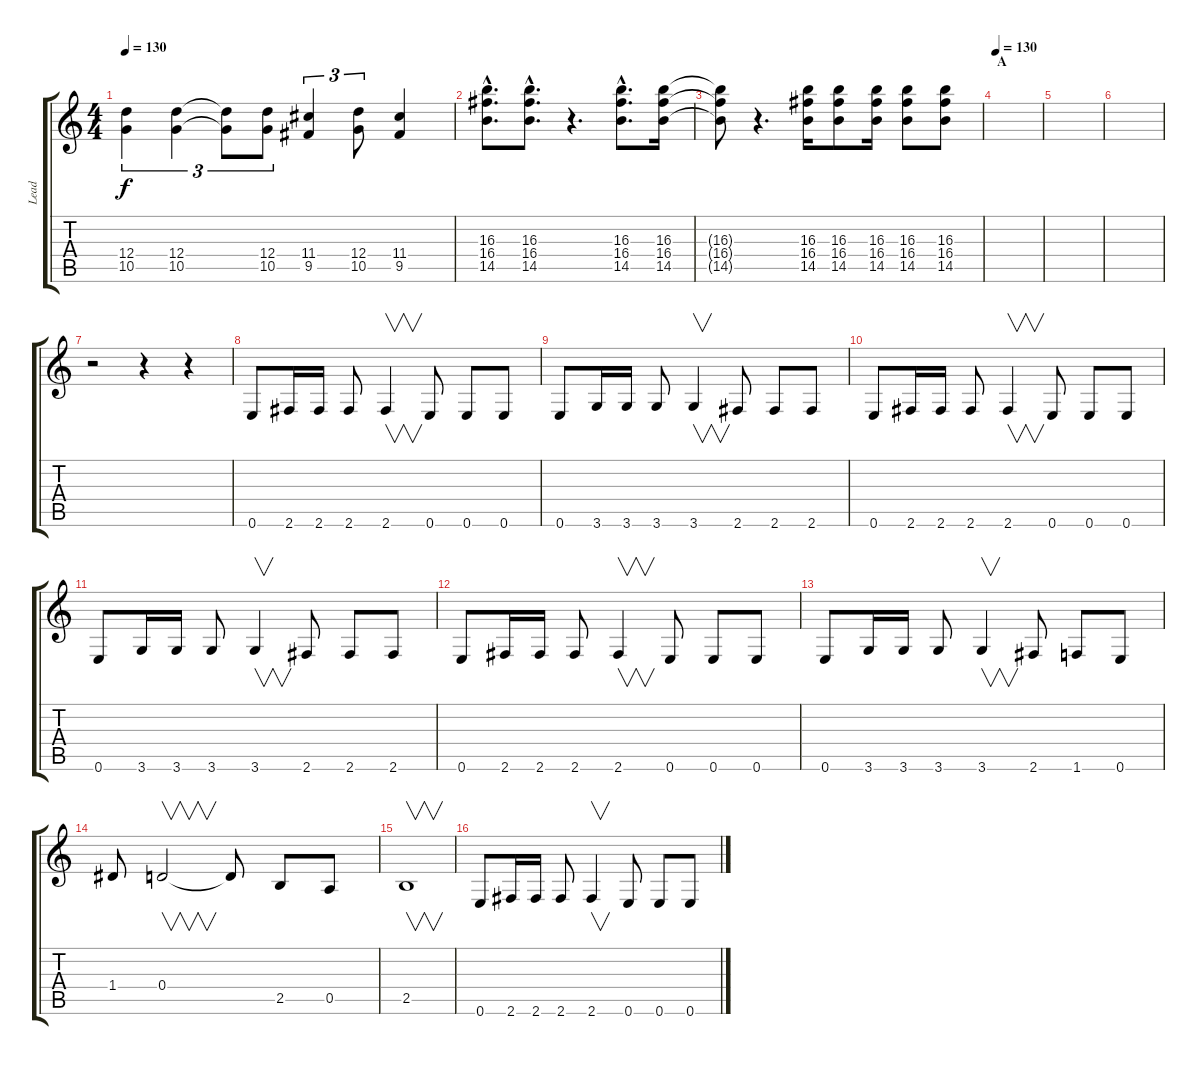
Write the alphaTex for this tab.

\track ("Lead" "Lead") {instrument overdrivenguitar}
\staff {score tabs}
\tuning (E4 B3 G3 D3 A2 E2) {hide}
\ts (4 4)
\tempo 130
\clef g2
\ks c
(12.4 10.5).4{tu (3 2) dy f} (12.4 10.5).4{tu (3 2)} (12.4{t} 10.5{t}).8{tu (3 2)} (12.4 10.5).8{tu (3 2)} (11.4 9.5).4{tu (3 2)} (12.4 10.5).8{tu (3 2)} (11.4 9.5).4 |
(16.3{hac} 16.4{hac} 14.5{hac}).8{d} (16.3{hac} 16.4{hac} 14.5{hac}).8{d} r.4{d} (16.3{hac} 16.4{hac} 14.5{hac}).8{d} (16.3 16.4 14.5).16 |
(16.3{t} 16.4{t} 14.5{t}).8 r.4{d} (16.3 16.4 14.5).16 (16.3 16.4 14.5).8 (16.3 16.4 14.5).16 (16.3 16.4 14.5).8 (16.3 16.4 14.5).8 |
\section ("" "A")
\tempo 130
|
|
|
r.2 r.4 r.4 |
0.6.8{instrument electricguitarjazz} 2.6.16 2.6.16 2.6.8 2.6.4{v} 0.6.8 0.6.8 0.6.8 |
0.6.8 3.6.16 3.6.16 3.6.8 3.6.4{v} 2.6.8 2.6.8 2.6.8 |
0.6.8 2.6.16 2.6.16 2.6.8 2.6.4{v} 0.6.8 0.6.8 0.6.8 |
0.6.8 3.6.16 3.6.16 3.6.8 3.6.4{v} 2.6.8 2.6.8 2.6.8 |
0.6.8 2.6.16 2.6.16 2.6.8 2.6.4{v} 0.6.8 0.6.8 0.6.8 |
0.6.8 3.6.16 3.6.16 3.6.8 3.6.4{v} 2.6.8 1.6.8 0.6.8 |
1.4.8 0.4.2{v} 0.4{t}.8 2.5.8 0.5.8 |
2.5.1{v} |
0.6.8 2.6.16 2.6.16 2.6.8 2.6.4{v} 0.6.8 0.6.8 0.6.8
